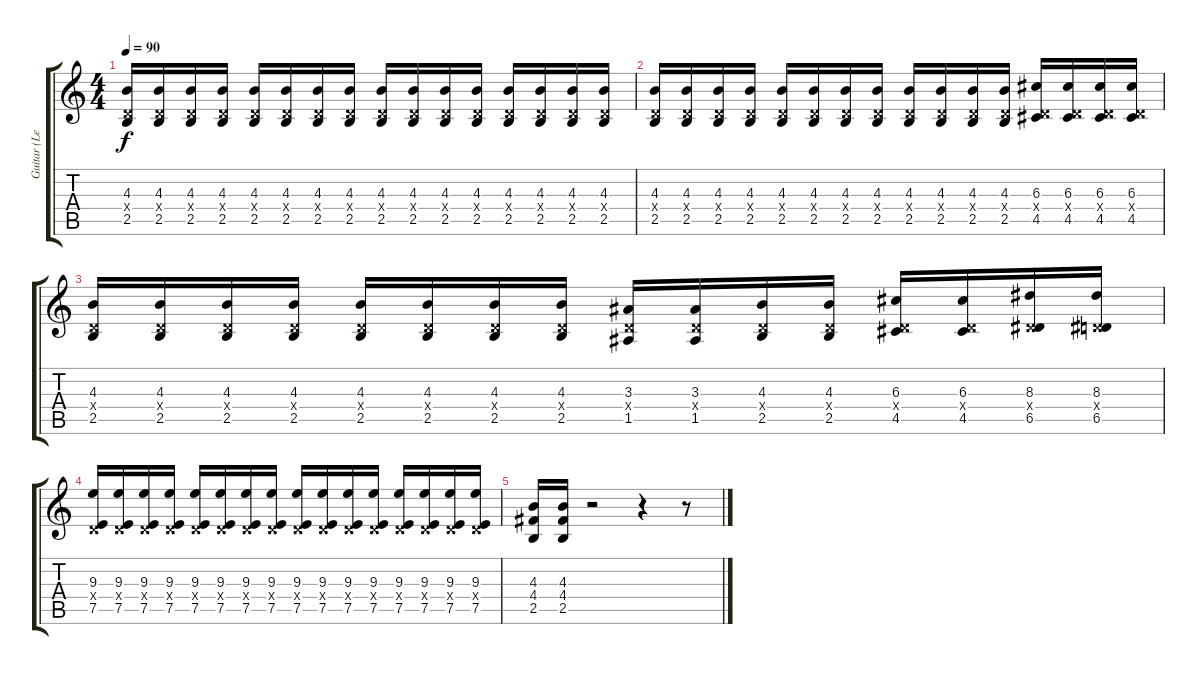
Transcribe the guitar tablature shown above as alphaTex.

\track ("Guitar (Lead)" "Guitar (Le") {instrument electricguitarclean}
\staff {score tabs}
\tuning (E4 B3 G3 D3 A2 E2) {hide}
\ts (4 4)
\tempo 90
\clef g2
\ks c
(4.3 0.4{x} 2.5).16{dy f} (4.3 0.4{x} 2.5).16 (4.3 0.4{x} 2.5).16 (4.3 0.4{x} 2.5).16 (4.3 0.4{x} 2.5).16 (4.3 0.4{x} 2.5).16 (4.3 0.4{x} 2.5).16 (4.3 0.4{x} 2.5).16 (4.3 0.4{x} 2.5).16 (4.3 0.4{x} 2.5).16 (4.3 0.4{x} 2.5).16 (4.3 0.4{x} 2.5).16 (4.3 0.4{x} 2.5).16 (4.3 0.4{x} 2.5).16 (4.3 0.4{x} 2.5).16 (4.3 0.4{x} 2.5).16 |
(4.3 0.4{x} 2.5).16 (4.3 0.4{x} 2.5).16 (4.3 0.4{x} 2.5).16 (4.3 0.4{x} 2.5).16 (4.3 0.4{x} 2.5).16 (4.3 0.4{x} 2.5).16 (4.3 0.4{x} 2.5).16 (4.3 0.4{x} 2.5).16 (4.3 0.4{x} 2.5).16 (4.3 0.4{x} 2.5).16 (4.3 0.4{x} 2.5).16 (4.3 0.4{x} 2.5).16 (6.3 0.4{x} 4.5).16 (6.3 0.4{x} 4.5).16 (6.3 0.4{x} 4.5).16 (6.3 0.4{x} 4.5).16 |
(4.3 0.4{x} 2.5).16 (4.3 0.4{x} 2.5).16 (4.3 0.4{x} 2.5).16 (4.3 0.4{x} 2.5).16 (4.3 0.4{x} 2.5).16 (4.3 0.4{x} 2.5).16 (4.3 0.4{x} 2.5).16 (4.3 0.4{x} 2.5).16 (3.3 0.4{x} 1.5).16 (3.3 0.4{x} 1.5).16 (4.3 0.4{x} 2.5).16 (4.3 0.4{x} 2.5).16 (6.3 0.4{x} 4.5).16 (6.3 0.4{x} 4.5).16 (8.3 0.4{x} 6.5).16 (8.3 0.4{x} 6.5).16 |
(9.3 0.4{x} 7.5).16 (9.3 0.4{x} 7.5).16 (9.3 0.4{x} 7.5).16 (9.3 0.4{x} 7.5).16 (9.3 0.4{x} 7.5).16 (9.3 0.4{x} 7.5).16 (9.3 0.4{x} 7.5).16 (9.3 0.4{x} 7.5).16 (9.3 0.4{x} 7.5).16 (9.3 0.4{x} 7.5).16 (9.3 0.4{x} 7.5).16 (9.3 0.4{x} 7.5).16 (9.3 0.4{x} 7.5).16 (9.3 0.4{x} 7.5).16 (9.3 0.4{x} 7.5).16 (9.3 0.4{x} 7.5).16 |
(4.3 4.4 2.5).16 (4.3 4.4 2.5).16 r.2 r.4 r.8
